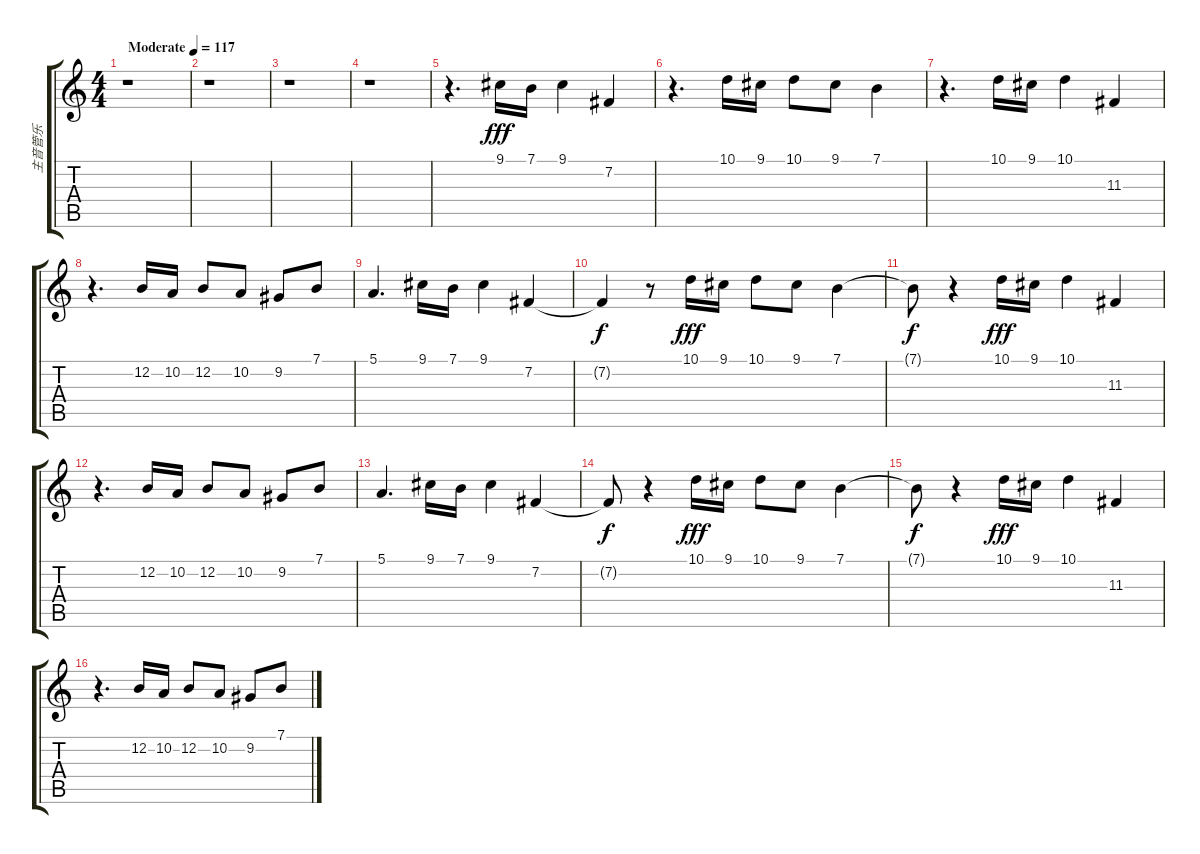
\track ("主音管乐" "主音管乐") {instrument synthbrass1}
\staff {score tabs}
\tuning (E4 B3 G3 D3 A2 E2) {hide}
\ts (4 4)
\tempo (117 "Moderate")
\clef g2
\ks c
r.1{dy fff instrument synthbrass1} |
r.1 |
r.1 |
r.1 |
r.4{d} 9.1.16 7.1.16 9.1.4 7.2.4 |
r.4{d} 10.1.16 9.1.16 10.1.8{txt ""} 9.1.8 7.1.4 |
r.4{d} 10.1.16 9.1.16 10.1.4 11.3.4 |
r.4{d} 12.2.16 10.2.16 12.2.8 10.2.8 9.2.8 7.1.8 |
5.1.4{d} 9.1.16 7.1.16 9.1.4 7.2.4 |
7.2{t}.4{dy f} r.8 10.1.16{dy fff} 9.1.16 10.1.8 9.1.8 7.1.4 |
7.1{t}.8{dy f} r.4 10.1.16{dy fff} 9.1.16 10.1.4 11.3.4 |
r.4{d} 12.2.16 10.2.16 12.2.8 10.2.8 9.2.8 7.1.8 |
5.1.4{d} 9.1.16 7.1.16 9.1.4 7.2.4 |
7.2{t}.8{dy f} r.4 10.1.16{dy fff} 9.1.16 10.1.8 9.1.8 7.1.4 |
7.1{t}.8{dy f} r.4 10.1.16{dy fff} 9.1.16 10.1.4 11.3.4 |
r.4{d} 12.2.16 10.2.16 12.2.8 10.2.8 9.2.8 7.1.8
